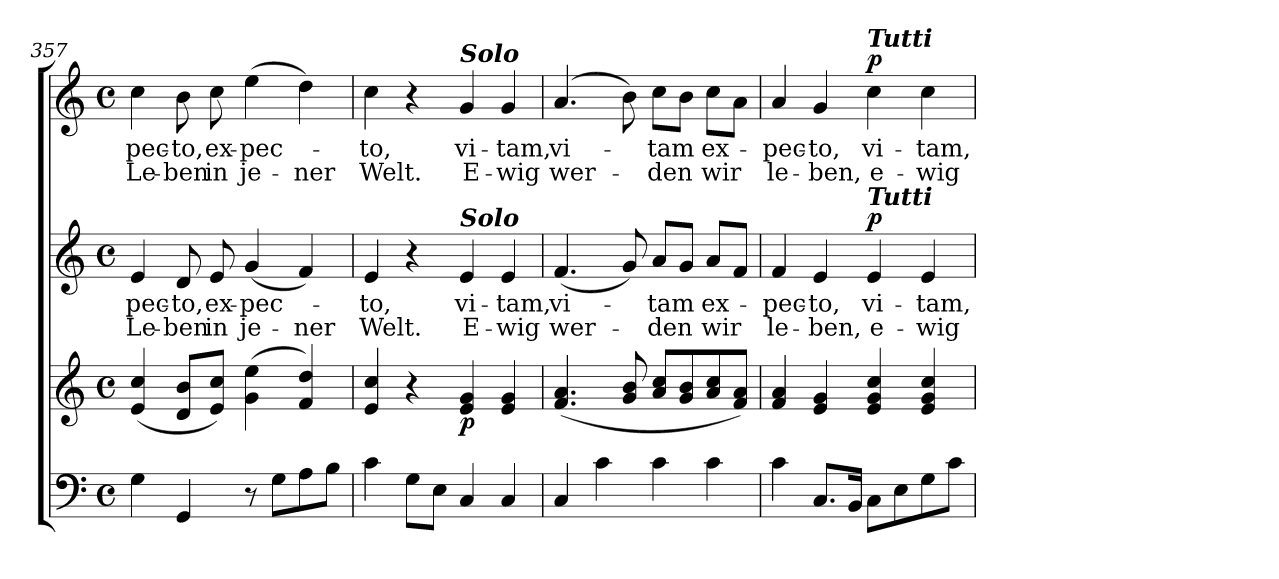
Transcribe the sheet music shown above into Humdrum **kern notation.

**kern	**kern	**dynam	**kern	**text	**text	**dynam	**kern	**text	**text	**dynam
*part3	*part3	*part3	*part2	*part2	*part2	*part2	*part1	*part1	*part1	*part1
*staff4	*staff3	*staff3/4	*staff2	*staff2	*staff2	*staff2	*staff1	*staff1	*staff1	*staff1
*clefF4	*clefG2	*	*clefG2	*	*	*	*clefG2	*	*	*
*k[]	*k[]	*	*k[]	*	*	*	*k[]	*	*	*
*C:	*C:	*	*C:	*	*	*	*C:	*	*	*
*M4/4	*M4/4	*	*M4/4	*	*	*	*M4/4	*	*	*
*met(c)	*met(c)	*	*met(c)	*	*	*	*met(c)	*	*	*
=357	=357	=357	=357	=357	=357	=357	=357	=357	=357	=357
!	!	!	!	!LO:LY:b	!LO:LY:b	!	!	!LO:LY:b	!LO:LY:b	!
4G\	(<4e/ 4cc/	.	4e/	-pec-	Le-	.	4cc\	-pec-	Le-	.
!	!	!	!	!LO:LY:b	!LO:LY:b	!	!	!LO:LY:b	!LO:LY:b	!
4GG/	8d/ 8b/L	.	8d/	-to,	-ben	.	8b\	-to,	-ben	.
!	!	!	!	!LO:LY:b	!LO:LY:b	!	!	!LO:LY:b	!LO:LY:b	!
.	8e/ 8cc/J)	.	8e/	ex-	in	.	8cc\	ex-	in	.
!	!	!	!	!LO:LY:b	!LO:LY:b	!	!	!LO:LY:b	!LO:LY:b	!
8r	(>4g\ 4ee\	.	(<4g/	-pec-	je-	.	(>4ee\	-pec-	je-	.
8G\L	.	.	.	.	.	.	.	.	.	.
!	!	!	!	!	!LO:LY:b	!	!	!	!LO:LY:b	!
8A\	4f/ 4dd/)	.	4f/)	.	-ner	.	4dd\)	.	-ner	.
8B\J	.	.	.	.	.	.	.	.	.	.
=358	=358	=358	=358	=358	=358	=358	=358	=358	=358	=358
!	!	!	!	!LO:LY:b	!LO:LY:b	!	!	!LO:LY:b	!LO:LY:b	!
4c\	4e/ 4cc/	.	4e/	-to,	Welt.	.	4cc\	-to,	Welt.	.
8G\L	4r	.	4r	.	.	.	4r	.	.	.
8E\J	.	.	.	.	.	.	.	.	.	.
!	!	!	!	!	!	!	!LO:TX:a:Bi:t=Solo	!	!	!
!	!	!	!LO:TX:a:Bi:t=Solo	!	!	!	!	!	!	!
!	!	!LO:DY:b	!	!LO:LY:b	!LO:LY:b	!	!	!LO:LY:b	!LO:LY:b	!
4C/	4e/ 4g/	p	4e/	vi-	E-	.	4g/	vi-	E-	.
!	!	!	!	!LO:LY:b	!LO:LY:b	!	!	!LO:LY:b	!LO:LY:b	!
4C/	4e/ 4g/	.	4e/	-tam,	-wig	.	4g/	-tam,	-wig	.
!!LO:PB:g=z
=359	=359	=359	=359	=359	=359	=359	=359	=359	=359	=359
!	!	!	!	!LO:LY:b	!LO:LY:b	!	!	!LO:LY:b	!LO:LY:b	!
4C/	(<4.f/ 4.a/	.	(<4.f/	vi-	wer-	.	(4.a/	vi-	wer-	.
4c\	.	.	.	.	.	.	.	.	.	.
.	8g/ 8b/	.	8g/)	.	.	.	8b\)	.	.	.
!	!	!	!	!LO:LY:b	!LO:LY:b	!	!	!LO:LY:b	!LO:LY:b	!
4c\	8a/ 8cc/L	.	8a/L	-tam	-den	.	8cc\L	-tam	-den	.
.	8g/ 8b/	.	8g/J	.	.	.	8b\J	.	.	.
!	!	!	!	!LO:LY:b	!LO:LY:b	!	!	!LO:LY:b	!LO:LY:b	!
4c\	8a/ 8cc/	.	8a/L	ex-	wir	.	8cc\L	ex-	wir	.
.	8f/ 8a/J)	.	8f/J	.	.	.	8a\J	.	.	.
=360	=360	=360	=360	=360	=360	=360	=360	=360	=360	=360
!	!	!	!	!LO:LY:b	!LO:LY:b	!	!	!LO:LY:b	!LO:LY:b	!
4c\	4f/ 4a/	.	4f/	-pec-	le-	.	4a/	-pec-	le-	.
!	!	!	!	!LO:LY:b	!LO:LY:b	!	!	!LO:LY:b	!LO:LY:b	!
8.C/L	4e/ 4g/	.	4e/	-to,	-ben,	.	4g/	-to,	-ben,	.
16BB/Jk	.	.	.	.	.	.	.	.	.	.
!	!	!	!	!	!	!	!LO:TX:a:Bi:t=Tutti	!	!	!
!	!	!	!LO:TX:a:Bi:t=Tutti	!	!	!	!	!	!	!
!	!	!	!	!LO:LY:b	!LO:LY:b	!LO:DY:a	!	!LO:LY:b	!LO:LY:b	!LO:DY:a
8C\L	4e/ 4g/ 4cc/	.	4e/	vi-	e-	p	4cc\	vi-	e-	p
8E\	.	.	.	.	.	.	.	.	.	.
!	!	!	!	!LO:LY:b	!LO:LY:b	!	!	!LO:LY:b	!LO:LY:b	!
8G\	4e/ 4g/ 4cc/	.	4e/	-tam,	-wig	.	4cc\	-tam,	-wig	.
8c\J	.	.	.	.	.	.	.	.	.	.
=	=	=	=	=	=	=	=	=	=	=
*-	*-	*-	*-	*-	*-	*-	*-	*-	*-	*-
